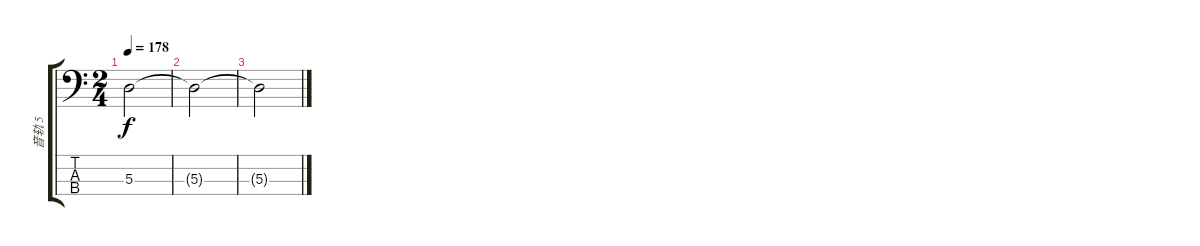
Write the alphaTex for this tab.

\track ("音轨 5" "音轨 5") {instrument electricbassfinger}
\staff {score tabs}
\tuning (G2 D2 A1 E1) {hide}
\ts (2 4)
\tempo 178
\clef f4
\ks c
5.3{t}.2{dy f} |
5.3{t}.2 |
5.3{t}.2
